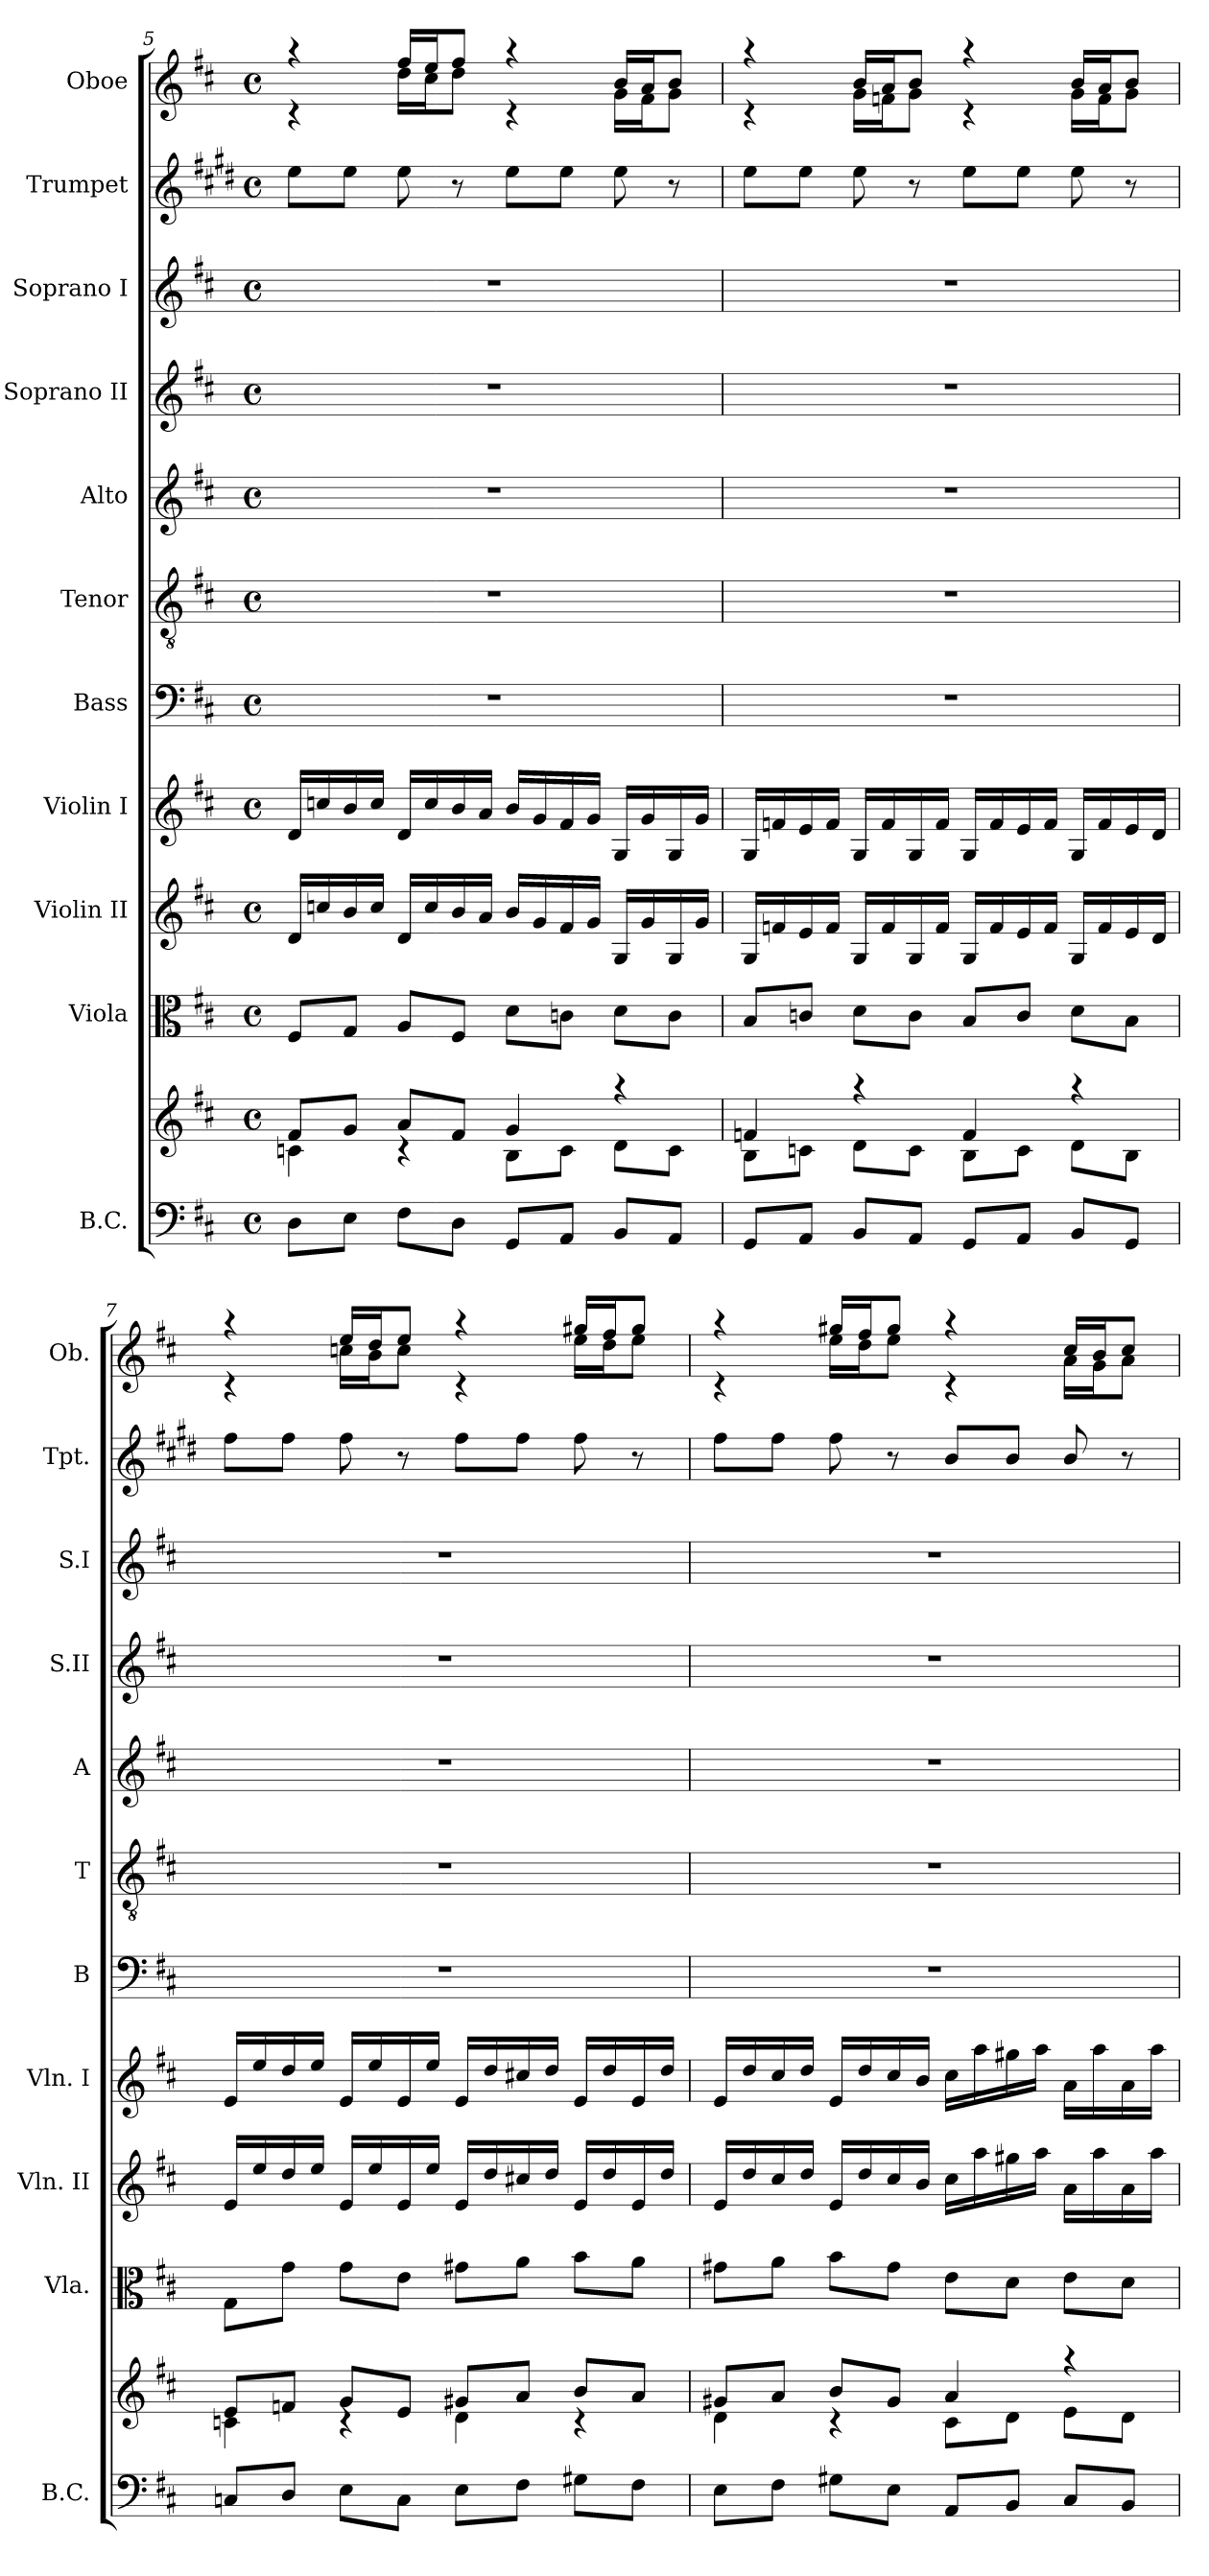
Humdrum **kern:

**kern	**kern	**kern	**kern	**kern	**kern	**kern	**kern	**kern	**kern	**kern	**kern
*part11	*part11	*part10	*part9	*part8	*part7	*part6	*part5	*part4	*part3	*part2	*part1
*staff12	*staff11	*staff10	*staff9	*staff8	*staff7	*staff6	*staff5	*staff4	*staff3	*staff2	*staff1
*I"B.C.	*	*I"Viola	*I"Violin II	*I"Violin I	*I"Bass	*I"Tenor	*I"Alto	*I"Soprano II	*I"Soprano I	*I"Trumpet	*I"Oboe
*I'B.C.	*	*I'Vla.	*I'Vln. II	*I'Vln. I	*I'B	*I'T	*I'A	*I'S.II	*I'S.I	*I'Tpt.	*I'Ob.
*clefF4	*clefG2	*clefC3	*clefG2	*clefG2	*clefF4	*clefGv2	*clefG2	*clefG2	*clefG2	*clefG2	*clefG2
*	*	*	*	*	*	*	*	*	*	*ITrd1c2	*
*k[f#c#]	*k[f#c#]	*k[f#c#]	*k[f#c#]	*k[f#c#]	*k[f#c#]	*k[f#c#]	*k[f#c#]	*k[f#c#]	*k[f#c#]	*k[f#c#]	*k[f#c#]
*D:	*D:	*D:	*D:	*D:	*D:	*D:	*D:	*D:	*D:	*D:	*D:
*M4/4	*M4/4	*M4/4	*M4/4	*M4/4	*M4/4	*M4/4	*M4/4	*M4/4	*M4/4	*M4/4	*M4/4
*met(c)	*met(c)	*met(c)	*met(c)	*met(c)	*met(c)	*met(c)	*met(c)	*met(c)	*met(c)	*met(c)	*met(c)
=5	=5	=5	=5	=5	=5	=5	=5	=5	=5	=5	=5
*	*^	*	*	*	*	*	*	*	*	*	*^
8D\L	8f#/L	4cn\	8F#/L	16d/LL	16d/LL	1r	1r	1r	1r	1r	8dd\L	4raa	4rc
.	.	.	.	16ccn/	16ccn/	.	.	.	.	.	.	.	.
8E\J	8g/J	.	8G/J	16b/	16b/	.	.	.	.	.	8dd\J	.	.
.	.	.	.	16cc/JJ	16cc/JJ	.	.	.	.	.	.	.	.
8F#\L	8a/L	4rc	8A/L	16d/LL	16d/LL	.	.	.	.	.	8dd\	16ff#/LL	16dd\LL
.	.	.	.	16cc/	16cc/	.	.	.	.	.	.	16ee/J	16cc#\J
8D\J	8f#/J	.	8F#/J	16b/	16b/	.	.	.	.	.	8r	8ff#/J	8dd\J
.	.	.	.	16a/JJ	16a/JJ	.	.	.	.	.	.	.	.
8GG/L	4g/	8B\L	8d\L	16b/LL	16b/LL	.	.	.	.	.	8dd\L	4raa	4rc
.	.	.	.	16g/	16g/	.	.	.	.	.	.	.	.
8AA/J	.	8c\J	8cn\J	16f#/	16f#/	.	.	.	.	.	8dd\J	.	.
.	.	.	.	16g/JJ	16g/JJ	.	.	.	.	.	.	.	.
8BB/L	4raa	8d\L	8d\L	16G/LL	16G/LL	.	.	.	.	.	8dd\	16b/LL	16g\LL
.	.	.	.	16g/	16g/	.	.	.	.	.	.	16a/J	16f#\J
8AA/J	.	8c\J	8c\J	16G/	16G/	.	.	.	.	.	8r	8b/J	8g\J
.	.	.	.	16g/JJ	16g/JJ	.	.	.	.	.	.	.	.
!!LO:LB:g=z	!!
=6	=6	=6	=6	=6	=6	=6	=6	=6	=6	=6	=6	=6	=6
8GG/L	4fn/	8B\L	8B/L	16G/LL	16G/LL	1r	1r	1r	1r	1r	8dd\L	4raa	4rc
.	.	.	.	16fn/	16fn/	.	.	.	.	.	.	.	.
8AA/J	.	8cn\J	8cn/J	16e/	16e/	.	.	.	.	.	8dd\J	.	.
.	.	.	.	16f/JJ	16f/JJ	.	.	.	.	.	.	.	.
8BB/L	4raa	8d\L	8d\L	16G/LL	16G/LL	.	.	.	.	.	8dd\	16b/LL	16g\LL
.	.	.	.	16f/	16f/	.	.	.	.	.	.	16a/J	16fn\J
8AA/J	.	8c\J	8c\J	16G/	16G/	.	.	.	.	.	8r	8b/J	8g\J
.	.	.	.	16f/JJ	16f/JJ	.	.	.	.	.	.	.	.
8GG/L	4f/	8B\L	8B/L	16G/LL	16G/LL	.	.	.	.	.	8dd\L	4raa	4rc
.	.	.	.	16f/	16f/	.	.	.	.	.	.	.	.
8AA/J	.	8c\J	8c/J	16e/	16e/	.	.	.	.	.	8dd\J	.	.
.	.	.	.	16f/JJ	16f/JJ	.	.	.	.	.	.	.	.
8BB/L	4raa	8d\L	8d\L	16G/LL	16G/LL	.	.	.	.	.	8dd\	16b/LL	16g\LL
.	.	.	.	16f/	16f/	.	.	.	.	.	.	16a/J	16f\J
8GG/J	.	8B\J	8B\J	16e/	16e/	.	.	.	.	.	8r	8b/J	8g\J
.	.	.	.	16d/JJ	16d/JJ	.	.	.	.	.	.	.	.
=7	=7	=7	=7	=7	=7	=7	=7	=7	=7	=7	=7	=7	=7
8Cn/L	8e/L	4cn\	8G\L	16e/LL	16e/LL	1r	1r	1r	1r	1r	8ee\L	4raa	4rc
.	.	.	.	16ee/	16ee/	.	.	.	.	.	.	.	.
8D/J	8fn/J	.	8g\J	16dd/	16dd/	.	.	.	.	.	8ee\J	.	.
.	.	.	.	16ee/JJ	16ee/JJ	.	.	.	.	.	.	.	.
8E\L	8g/L	4rc	8g\L	16e/LL	16e/LL	.	.	.	.	.	8ee\	16ee/LL	16ccn\LL
.	.	.	.	16ee/	16ee/	.	.	.	.	.	.	16dd/J	16b\J
8C\J	8e/J	.	8e\J	16e/	16e/	.	.	.	.	.	8r	8ee/J	8cc\J
.	.	.	.	16ee/JJ	16ee/JJ	.	.	.	.	.	.	.	.
8E\L	8g#X/L	4d\	8g#X\L	16e/LL	16e/LL	.	.	.	.	.	8ee\L	4raa	4rc
.	.	.	.	16dd/	16dd/	.	.	.	.	.	.	.	.
8F#\J	8a/J	.	8a\J	16cc#X/	16cc#X/	.	.	.	.	.	8ee\J	.	.
.	.	.	.	16dd/JJ	16dd/JJ	.	.	.	.	.	.	.	.
8G#X\L	8b/L	4rc	8b\L	16e/LL	16e/LL	.	.	.	.	.	8ee\	16gg#X/LL	16ee\LL
.	.	.	.	16dd/	16dd/	.	.	.	.	.	.	16ff#/J	16dd\J
8F#\J	8a/J	.	8a\J	16e/	16e/	.	.	.	.	.	8r	8gg#/J	8ee\J
.	.	.	.	16dd/JJ	16dd/JJ	.	.	.	.	.	.	.	.
!!LO:PB:g=z	!!
=8	=8	=8	=8	=8	=8	=8	=8	=8	=8	=8	=8	=8	=8
8E\L	8g#X/L	4d\	8g#X\L	16e/LL	16e/LL	1r	1r	1r	1r	1r	8ee\L	4raa	4rc
.	.	.	.	16dd/	16dd/	.	.	.	.	.	.	.	.
8F#\J	8a/J	.	8a\J	16cc#/	16cc#/	.	.	.	.	.	8ee\J	.	.
.	.	.	.	16dd/JJ	16dd/JJ	.	.	.	.	.	.	.	.
8G#X\L	8b/L	4rc	8b\L	16e/LL	16e/LL	.	.	.	.	.	8ee\	16gg#X/LL	16ee\LL
.	.	.	.	16dd/	16dd/	.	.	.	.	.	.	16ff#/J	16dd\J
8E\J	8g#/J	.	8g#\J	16cc#/	16cc#/	.	.	.	.	.	8r	8gg#/J	8ee\J
.	.	.	.	16b/JJ	16b/JJ	.	.	.	.	.	.	.	.
8AA/L	4a/	8c#\L	8e\L	16cc#\LL	16cc#\LL	.	.	.	.	.	8a/L	4raa	4rc
.	.	.	.	16aa\	16aa\	.	.	.	.	.	.	.	.
8BB/J	.	8d\J	8d\J	16gg#X\	16gg#X\	.	.	.	.	.	8a/J	.	.
.	.	.	.	16aa\JJ	16aa\JJ	.	.	.	.	.	.	.	.
8C#/L	4raa	8e\L	8e\L	16a\LL	16a\LL	.	.	.	.	.	8a/	16cc#/LL	16a\LL
.	.	.	.	16aa\	16aa\	.	.	.	.	.	.	16b/J	16g\J
8BB/J	.	8d\J	8d\J	16a\	16a\	.	.	.	.	.	8r	8cc#/J	8a\J
.	.	.	.	16aa\JJ	16aa\JJ	.	.	.	.	.	.	.	.
*	*v	*v	*	*	*	*	*	*	*	*	*	*v	*v
=	=	=	=	=	=	=	=	=	=	=	=
*-	*-	*-	*-	*-	*-	*-	*-	*-	*-	*-	*-
